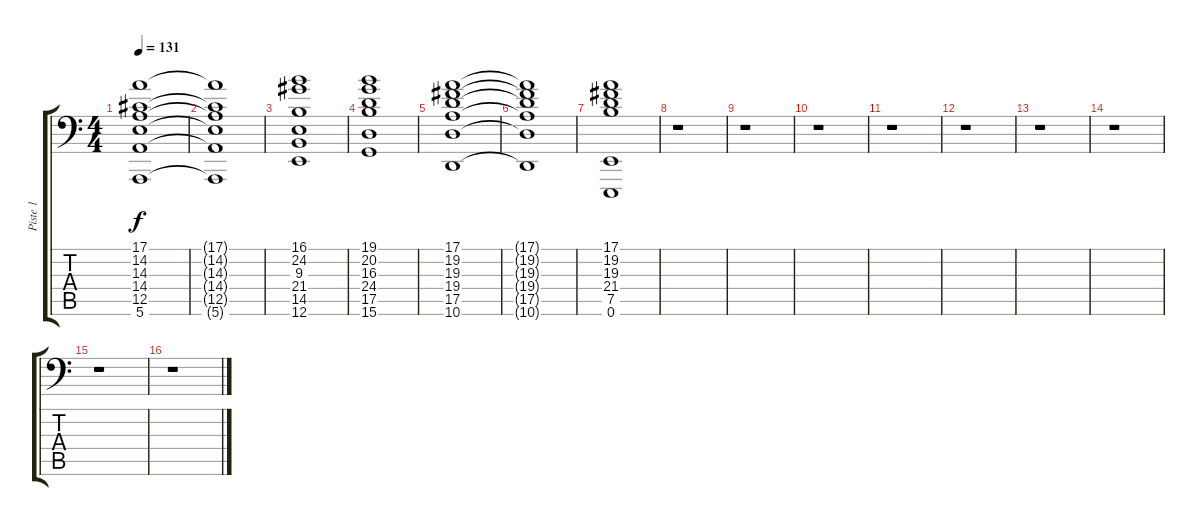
\track ("Piste 1" "Piste 1") {instrument stringensemble1}
\staff {score tabs}
\tuning (E3 B2 G2 D2 A1 E1) {hide}
\ts (4 4)
\tempo 131
\clef f4
\ks c
(17.1 14.2 14.3 14.4 12.5 5.6).1{dy f} |
(17.1{t} 14.2{t} 14.3{t} 14.4{t} 12.5{t} 5.6{t}).1 |
(16.1 24.2 9.3 21.4 14.5 12.6).1 |
(19.1 20.2 16.3 24.4 17.5 15.6).1 |
(17.1 19.2 19.3 19.4 17.5 10.6).1 |
(17.1{t} 19.2{t} 19.3{t} 19.4{t} 17.5{t} 10.6{t}).1 |
(17.1 19.2 19.3 21.4 7.5 0.6).1 |
r.1 |
r.1 |
r.1 |
r.1 |
r.1 |
r.1 |
r.1 |
r.1 |
r.1
